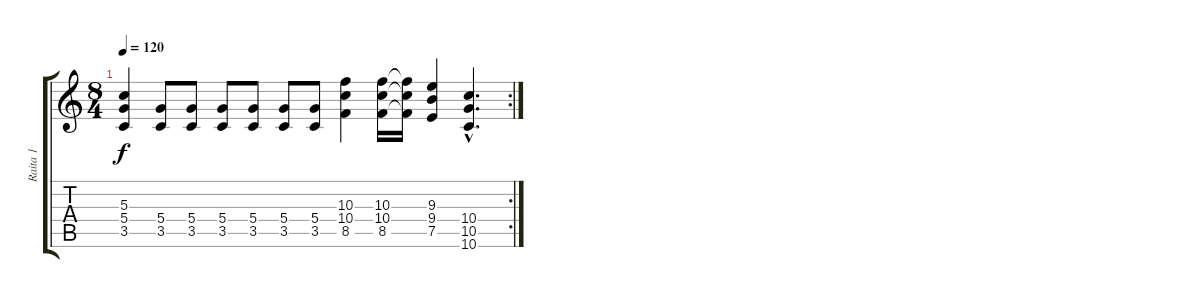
\track ("Raita 1" "Raita 1") {instrument distortionguitar}
\staff {score tabs}
\tuning (E4 B3 G3 D3 A2 D2) {hide}
\rc 2
\ts (8 4)
\tempo 120
\clef g2
\ks c
(5.3 5.4 3.5).4{dy f} (5.4 3.5).8 (5.4 3.5).8 (5.4 3.5).8 (5.4 3.5).8 (5.4 3.5).8 (5.4 3.5).8 (10.3 10.4 8.5).4 (10.3 10.4 8.5).16 (10.3{t} 10.4{t} 8.5{t}).16 (9.3 9.4 7.5).4 (10.4{hac} 10.5{hac} 10.6{hac}).4{d}
